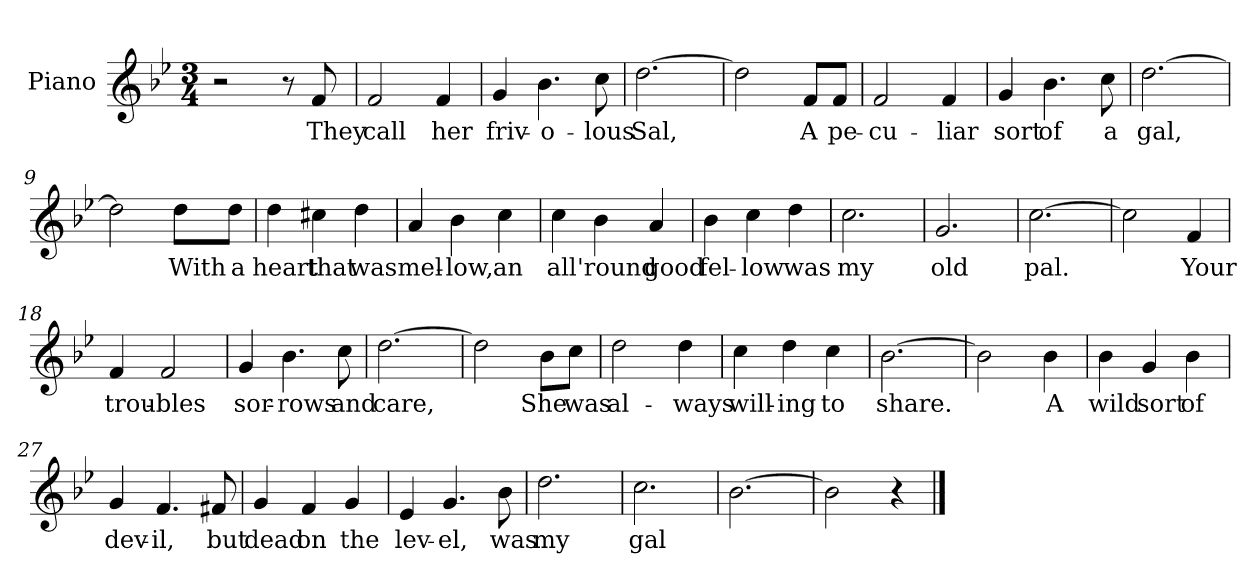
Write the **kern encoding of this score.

**kern	**text
*part1	*part1
*staff1	*staff1
*I"Piano	*
*I'Pno.	*
*clefG2	*
*k[b-e-]	*
*B-:	*
*M3/4	*
=1	=1
2r	.
8r	.
8f/	They
=2	=2
2f/	call
4f/	her
=3	=3
4g/	friv-
4.b-\	-o-
8cc\	-lous
=4	=4
[2.dd\	Sal,
=5	=5
2dd\]	.
8f/L	A
8f/J	pe-
=6	=6
2f/	-cu-
4f/	-liar
!!LO:LB:g=z
=7	=7
4g/	sort
4.b-\	of
8cc\	a
=8	=8
[2.dd\	gal,
=9	=9
2dd\]	.
8dd\L	With
8dd\J	a
=10	=10
4dd\	heart
4cc#X\	that
4dd\	was
=11	=11
4a/	mel-
4b-\	-low,
4cc\	an
!!LO:LB:g=z
=12	=12
4cc\	all
4b-\	'round
4a/	good
=13	=13
4b-\	fel-
4cc\	-low
4dd\	was
=14	=14
2.cc\	my
=15	=15
2.g/	old
=16	=16
[2.cc\	pal.
!!LO:LB:g=z
=17	=17
2cc\]	.
4f/	Your
=18	=18
4f/	trou-
2f/	-bles
=19	=19
4g/	sor-
4.b-\	-rows
8cc\	and
=20	=20
[2.dd\	care,
=21	=21
2dd\]	.
8b-\L	She
8cc\J	was
!!LO:LB:g=z
=22	=22
2dd\	al-
4dd\	-ways
=23	=23
4cc\	will-
4dd\	-ing
4cc\	to
=24	=24
[2.b-\	share.
=25	=25
2b-\]	.
4b-\	A
=26	=26
4b-\	wild
4g/	sort
4b-\	of
=27	=27
4g/	dev-
4.f/	-il,
8f#X/	but
!!LO:LB:g=z
=28	=28
4g/	dead
4f/	on
4g/	the
=29	=29
4e-/	lev-
4.g/	-el,
8b-\	was
=30	=30
2.dd\	my
=31	=31
2.cc\	gal
=32	=32
[2.b-\	.
=33	=33
2b-\]	.
4r	.
==	==
*-	*-
